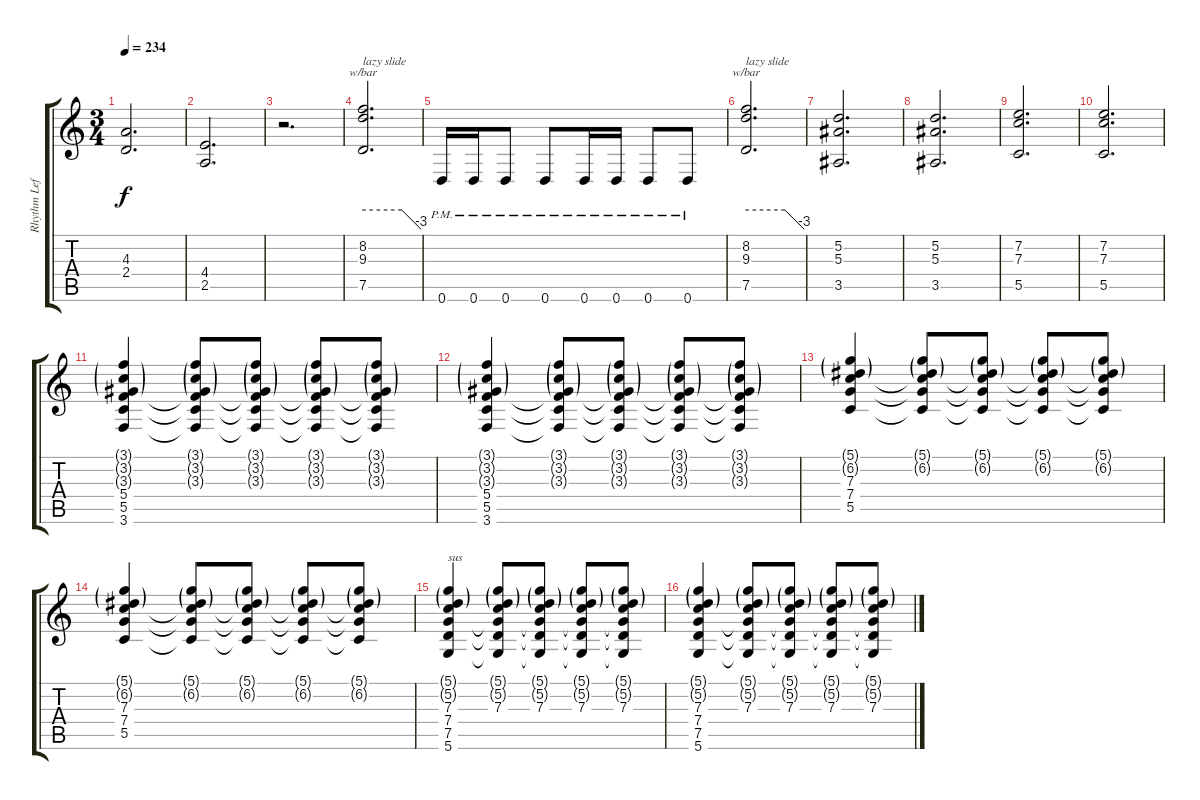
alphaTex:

\track ("Rhythm Left" "Rhythm Lef") {instrument distortionguitar}
\staff {score tabs}
\tuning (D4 A3 F3 C3 G2 D2) {hide}
\ts (3 4)
\tempo 234
\clef g2
\ks c
(4.3 2.4).2{d dy f} |
(4.4 2.5).2{d} |
r.2{d} |
(8.2 9.3 7.5).2{d tbe (custom default 0 0 40 0 60 -12) txt "lazy slide"} |
0.6{pm}.16 0.6{pm}.16 0.6{pm}.8 0.6{pm}.8 0.6{pm}.16 0.6{pm}.16 0.6{pm}.8 0.6{pm}.8 |
(8.2 9.3 7.5).2{d tbe (custom default 0 0 40 0 60 -12) txt "lazy slide"} |
(5.2 5.3 3.5).2{d} |
(5.2 5.3 3.5).2{d} |
(7.2 7.3 5.5).2{d} |
(7.2 7.3 5.5).2{d} |
(3.1{g} 3.2{g} 3.3{g} 5.4 5.5 3.6).4 (3.1{g} 3.2{g} 3.3{g} 5.4{t} 5.5{t} 3.6{t}).8 (3.1{g} 3.2{g} 3.3{g} 5.4{t} 5.5{t} 3.6{t}).8 (3.1{g} 3.2{g} 3.3{g} 5.4{t} 5.5{t} 3.6{t}).8 (3.1{g} 3.2{g} 3.3{g} 5.4{t} 5.5{t} 3.6{t}).8 |
(3.1{g} 3.2{g} 3.3{g} 5.4 5.5 3.6).4 (3.1{g} 3.2{g} 3.3{g} 5.4{t} 5.5{t} 3.6{t}).8 (3.1{g} 3.2{g} 3.3{g} 5.4{t} 5.5{t} 3.6{t}).8 (3.1{g} 3.2{g} 3.3{g} 5.4{t} 5.5{t} 3.6{t}).8 (3.1{g} 3.2{g} 3.3{g} 5.4{t} 5.5{t} 3.6{t}).8 |
(5.1{g} 6.2{g} 7.3 7.4 5.5).4 (5.1{g} 6.2{g} 7.3{t} 7.4{t} 5.5{t}).8 (5.1{g} 6.2{g} 7.3{t} 7.4{t} 5.5{t}).8 (5.1{g} 6.2{g} 7.3{t} 7.4{t} 5.5{t}).8 (5.1{g} 6.2{g} 7.3{t} 7.4{t} 5.5{t}).8 |
(5.1{g} 6.2{g} 7.3 7.4 5.5).4 (5.1{g} 6.2{g} 7.3{t} 7.4{t} 5.5{t}).8 (5.1{g} 6.2{g} 7.3{t} 7.4{t} 5.5{t}).8 (5.1{g} 6.2{g} 7.3{t} 7.4{t} 5.5{t}).8 (5.1{g} 6.2{g} 7.3{t} 7.4{t} 5.5{t}).8 |
(5.1{g} 5.2{g} 7.3 7.4 7.5 5.6).4{txt "sus"} (5.1{g} 5.2{g} 7.3 7.4{t} 7.5{t} 5.6{t}).8 (5.1{g} 5.2{g} 7.3 7.4{t} 7.5{t} 5.6{t}).8 (5.1{g} 5.2{g} 7.3 7.4{t} 7.5{t} 5.6{t}).8 (5.1{g} 5.2{g} 7.3 7.4{t} 7.5{t} 5.6{t}).8 |
(5.1{g} 5.2{g} 7.3 7.4 7.5 5.6).4 (5.1{g} 5.2{g} 7.3 7.4{t} 7.5{t} 5.6{t}).8 (5.1{g} 5.2{g} 7.3 7.4{t} 7.5{t} 5.6{t}).8 (5.1{g} 5.2{g} 7.3 7.4{t} 7.5{t} 5.6{t}).8 (5.1{g} 5.2{g} 7.3 7.4{t} 7.5{t} 5.6{t}).8
